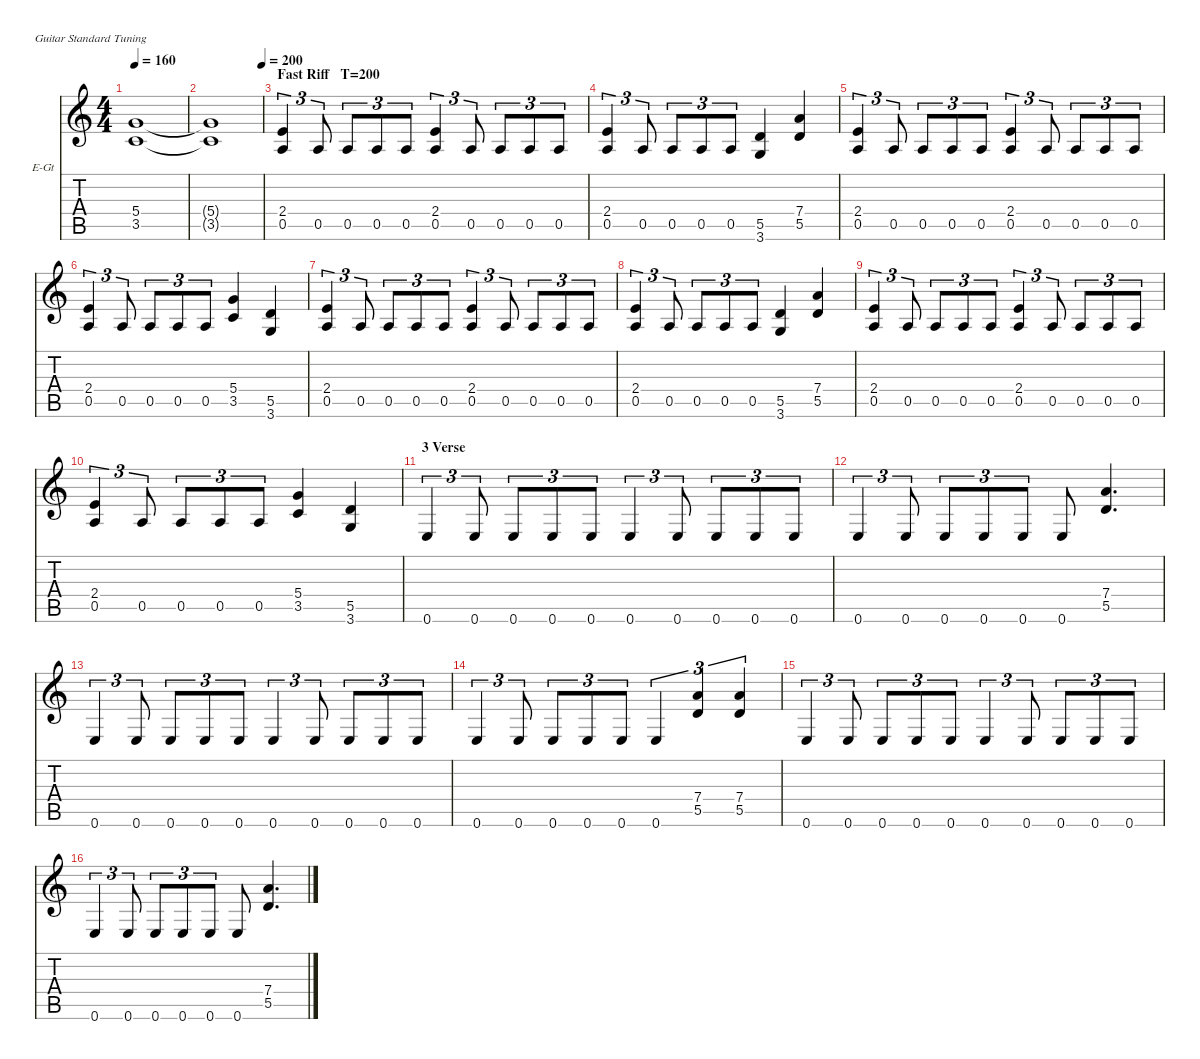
\hideDynamics
\bracketExtendMode nobrackets
\firstSystemTrackNameOrientation horizontal
\otherSystemsTrackNameOrientation horizontal
\track ("Guitar 1" "E-Gt") {instrument distortionguitar}
\staff {score tabs}
\tuning (E4 B3 G3 D3 A2 E2)
\ts (4 4)
\tempo 160
\clef g2
\ks c
(5.4{t} 3.5{t}).1{dy f beam Up} |
\tempo (200 1)
(5.4{t} 3.5{t}).1{beam Up} |
\section ("" "Fast Riff   T=200")
(2.4 0.5).4{tu (3 2) beam Up} 0.5.8{tu (3 2) beam Up} 0.5.8{tu (3 2) beam Up} 0.5.8{tu (3 2) beam Up} 0.5.8{tu (3 2) beam Up} (2.4 0.5).4{tu (3 2) beam Up} 0.5.8{tu (3 2) beam Up} 0.5.8{tu (3 2) beam Up} 0.5.8{tu (3 2) beam Up} 0.5.8{tu (3 2) beam Up} |
(2.4 0.5).4{tu (3 2) beam Up} 0.5.8{tu (3 2) beam Up} 0.5.8{tu (3 2) beam Up} 0.5.8{tu (3 2) beam Up} 0.5.8{tu (3 2) beam Up} (5.5 3.6).4{beam Up} (7.4 5.5).4{beam Up} |
(2.4 0.5).4{tu (3 2) beam Up} 0.5.8{tu (3 2) beam Up} 0.5.8{tu (3 2) beam Up} 0.5.8{tu (3 2) beam Up} 0.5.8{tu (3 2) beam Up} (2.4 0.5).4{tu (3 2) beam Up} 0.5.8{tu (3 2) beam Up} 0.5.8{tu (3 2) beam Up} 0.5.8{tu (3 2) beam Up} 0.5.8{tu (3 2) beam Up} |
(2.4 0.5).4{tu (3 2) beam Up} 0.5.8{tu (3 2) beam Up} 0.5.8{tu (3 2) beam Up} 0.5.8{tu (3 2) beam Up} 0.5.8{tu (3 2) beam Up} (5.4 3.5).4{beam Up} (5.5 3.6).4{beam Up} |
(2.4 0.5).4{tu (3 2) beam Up} 0.5.8{tu (3 2) beam Up} 0.5.8{tu (3 2) beam Up} 0.5.8{tu (3 2) beam Up} 0.5.8{tu (3 2) beam Up} (2.4 0.5).4{tu (3 2) beam Up} 0.5.8{tu (3 2) beam Up} 0.5.8{tu (3 2) beam Up} 0.5.8{tu (3 2) beam Up} 0.5.8{tu (3 2) beam Up} |
(2.4 0.5).4{tu (3 2) beam Up} 0.5.8{tu (3 2) beam Up} 0.5.8{tu (3 2) beam Up} 0.5.8{tu (3 2) beam Up} 0.5.8{tu (3 2) beam Up} (5.5 3.6).4{beam Up} (7.4 5.5).4{beam Up} |
(2.4 0.5).4{tu (3 2) beam Up} 0.5.8{tu (3 2) beam Up} 0.5.8{tu (3 2) beam Up} 0.5.8{tu (3 2) beam Up} 0.5.8{tu (3 2) beam Up} (2.4 0.5).4{tu (3 2) beam Up} 0.5.8{tu (3 2) beam Up} 0.5.8{tu (3 2) beam Up} 0.5.8{tu (3 2) beam Up} 0.5.8{tu (3 2) beam Up} |
(2.4 0.5).4{tu (3 2) beam Up} 0.5.8{tu (3 2) beam Up} 0.5.8{tu (3 2) beam Up} 0.5.8{tu (3 2) beam Up} 0.5.8{tu (3 2) beam Up} (5.4 3.5).4{beam Up} (5.5 3.6).4{beam Up} |
\section ("" "3 Verse")
0.6.4{tu (3 2) beam Up} 0.6.8{tu (3 2) beam Up} 0.6.8{tu (3 2) beam Up} 0.6.8{tu (3 2) beam Up} 0.6.8{tu (3 2) beam Up} 0.6.4{tu (3 2) beam Up} 0.6.8{tu (3 2) beam Up} 0.6.8{tu (3 2) beam Up} 0.6.8{tu (3 2) beam Up} 0.6.8{tu (3 2) beam Up} |
0.6.4{tu (3 2) beam Up} 0.6.8{tu (3 2) beam Up} 0.6.8{tu (3 2) beam Up} 0.6.8{tu (3 2) beam Up} 0.6.8{tu (3 2) beam Up} 0.6.8{beam Up} (7.4 5.5).4{d beam Up} |
0.6.4{tu (3 2) beam Up} 0.6.8{tu (3 2) beam Up} 0.6.8{tu (3 2) beam Up} 0.6.8{tu (3 2) beam Up} 0.6.8{tu (3 2) beam Up} 0.6.4{tu (3 2) beam Up} 0.6.8{tu (3 2) beam Up} 0.6.8{tu (3 2) beam Up} 0.6.8{tu (3 2) beam Up} 0.6.8{tu (3 2) beam Up} |
0.6.4{tu (3 2) beam Up} 0.6.8{tu (3 2) beam Up} 0.6.8{tu (3 2) beam Up} 0.6.8{tu (3 2) beam Up} 0.6.8{tu (3 2) beam Up} 0.6.4{tu (3 2) beam Up} (7.4 5.5).4{tu (3 2) beam Up} (7.4 5.5).4{tu (3 2) beam Up} |
0.6.4{tu (3 2) beam Up} 0.6.8{tu (3 2) beam Up} 0.6.8{tu (3 2) beam Up} 0.6.8{tu (3 2) beam Up} 0.6.8{tu (3 2) beam Up} 0.6.4{tu (3 2) beam Up} 0.6.8{tu (3 2) beam Up} 0.6.8{tu (3 2) beam Up} 0.6.8{tu (3 2) beam Up} 0.6.8{tu (3 2) beam Up} |
0.6.4{tu (3 2) beam Up} 0.6.8{tu (3 2) beam Up} 0.6.8{tu (3 2) beam Up} 0.6.8{tu (3 2) beam Up} 0.6.8{tu (3 2) beam Up} 0.6.8{beam Up} (7.4 5.5).4{d beam Up}
